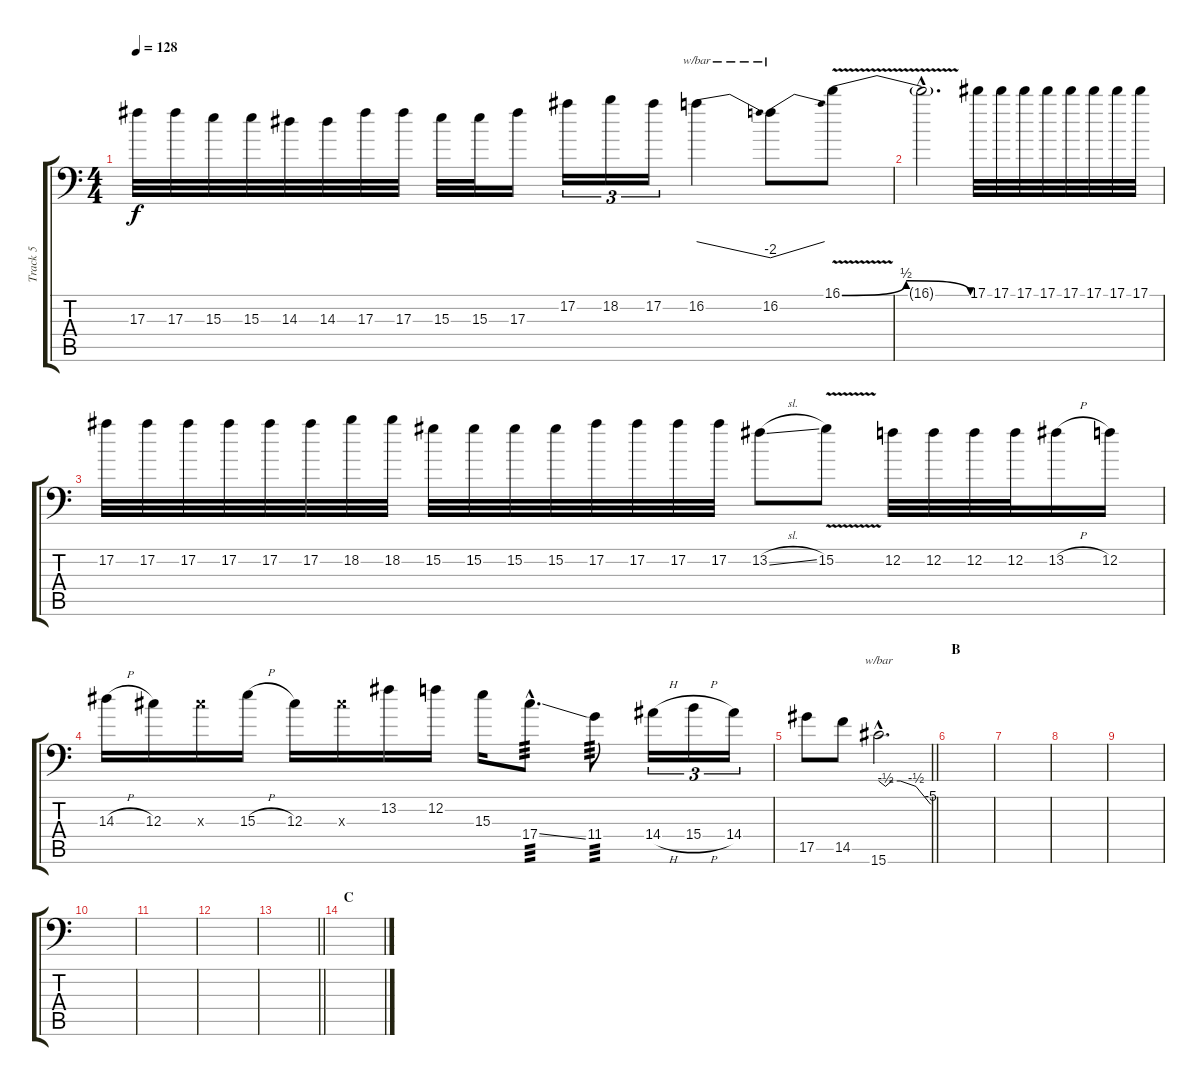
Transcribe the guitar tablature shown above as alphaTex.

\track ("Track 5" "Track 5") {instrument distortionguitar}
\staff {score tabs}
\tuning (Bb3 F3 Db3 Ab2 Eb2 Bb1) {hide}
\ts (4 4)
\tempo 128
\clef f4
\ks c
17.3.32{dy f} 17.3.32 15.3.32 15.3.32 14.3.32 14.3.32 17.3.32 17.3.32 15.3.32 15.3.32 17.3.16 17.2.16{tu (3 2)} 18.2.16{tu (3 2)} 17.2.16{tu (3 2)} 16.2.4{tbe (dive default 0 0 60 -8)} 16.2.8{tbe (dive default 0 -8 60 0)} 16.1{be (bendrelease 0 0 8 2 58 2 60 0) v}.8 |
16.1{hac t}.2{d} 17.1.32 17.1.32 17.1.32 17.1.32 17.1.32 17.1.32 17.1.32 17.1.32 |
17.2.32 17.2.32 17.2.32 17.2.32 17.2.32 17.2.32 18.2.32 18.2.32 15.2.32 15.2.32 15.2.32 15.2.32 17.2.32 17.2.32 17.2.32 17.2.32 13.2{sl}.8 15.2{v}.8 12.2.32 12.2.32 12.2.32 12.2.32 13.2{h}.16 12.2.16 |
14.3{h}.16 12.3.16 12.3{x}.16 15.3{h}.16 12.3.16 12.3{x}.16 13.2.16 12.2.16 15.3.16 17.4{ss hac}.8{d tp 3} 11.4.8{tp 3} 14.4{h}.16{tu (3 2)} 15.4{h}.16{tu (3 2)} 14.4.16{tu (3 2)} |
\barLineRight lightlight
17.5.8 14.5.8 15.6{hac}.2{d tbe (custom default 0 0 8 -2 15 0 25 0 43 -2 60 -20)} |
\section ("" "B")
|
|
|
|
|
|
|
\barLineRight lightlight
|
\section ("" "C")
